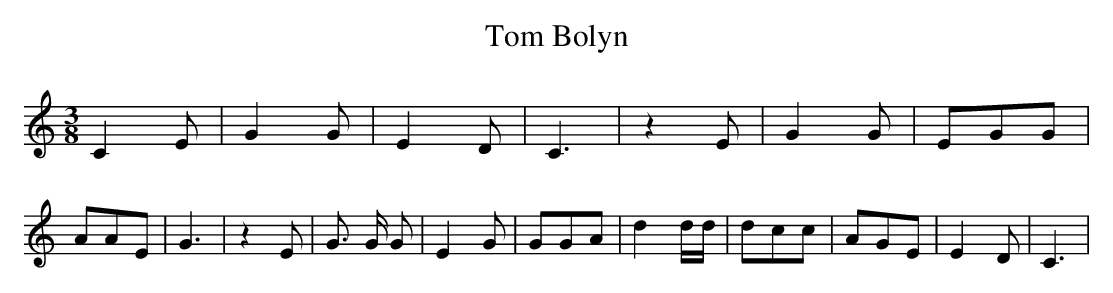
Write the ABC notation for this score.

X:1
T:Tom Bolyn
M:3/8
L:1/8
K:C
 C2 E| G2 G| E2 D| C3| z2 E| G2 G| EGG| AAE| G3| z2 E| G3/2 G/2 G|\
 E2 G| GGA| d2 d/2d/2| dcc| AGE| E2 D| C3|
